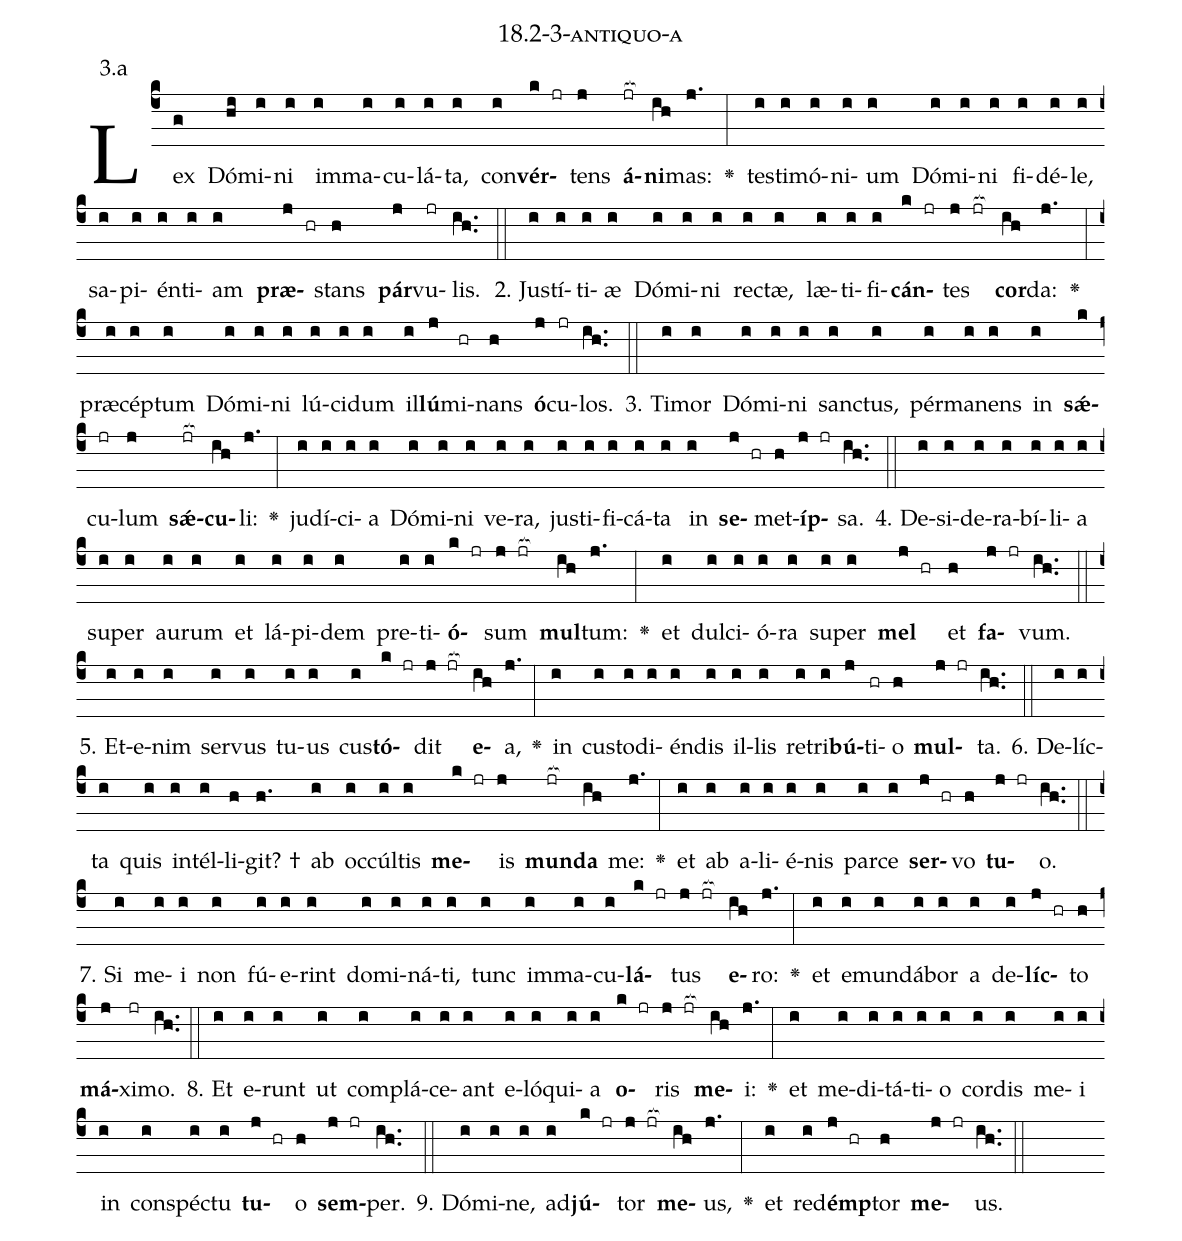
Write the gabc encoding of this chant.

name: 18.2-3-antiquo-a;
annotation: 3.a;
%%
(c4)Lex(g) Dó(hi)mi(i)ni(i) im(i)ma(i)cu(i)lá(i)ta,(i) con(i)<b>vér</b>(k jr)tens(j) <b>á</b>(jr[ocb:1{])<b>ni</b>(ih[ocb:0}])mas:(j.) <v>\greheightstar</v>(:) tes(i)ti(i)mó(i)ni(i)um(i) Dó(i)mi(i)ni(i) fi(i)dé(i)le,(i) sa(i)pi(i)én(i)ti(i)am(i) <b>præ</b>(j hr)stans(h) <b>pár</b>(j)vu(jr)lis.(ih..) (::)
2. Jus(i)tí(i)ti(i)æ(i) Dó(i)mi(i)ni(i) rec(i)tæ,(i) læ(i)ti(i)fi(i)<b>cán</b>(k jr)tes(j jr[ocb:1{]) <b>cor</b>(ih[ocb:0}])da:(j.) <v>\greheightstar</v>(:) præ(i)cép(i)tum(i) Dó(i)mi(i)ni(i) lú(i)ci(i)dum(i) il(i)<b>lú</b>(j)mi(hr)nans(h) <b>ó</b>(j)cu(jr)los.(ih..) (::)
3. Ti(i)mor(i) Dó(i)mi(i)ni(i) sanc(i)tus,(i) pér(i)ma(i)nens(i) in(i) <b>sǽ</b>(k)cu(jr)lum(j) <b>sǽ</b>(jr[ocb:1{])<b>cu</b>(ih[ocb:0}])li:(j.) <v>\greheightstar</v>(:) ju(i)dí(i)ci(i)a(i) Dó(i)mi(i)ni(i) ve(i)ra,(i) jus(i)ti(i)fi(i)cá(i)ta(i) in(i) <b>se</b>(j hr)met(h)<b>íp</b>(j jr)sa.(ih..) (::)
4. De(i)si(i)de(i)ra(i)bí(i)li(i)a(i) su(i)per(i) au(i)rum(i) et(i) lá(i)pi(i)dem(i) pre(i)ti(i)<b>ó</b>(k jr)sum(j jr[ocb:1{]) <b>mul</b>(ih[ocb:0}])tum:(j.) <v>\greheightstar</v>(:) et(i) dul(i)ci(i)ó(i)ra(i) su(i)per(i) <b>mel</b>(j hr) et(h) <b>fa</b>(j jr)vum.(ih..) (::)
5. Et(i)e(i)nim(i) ser(i)vus(i) tu(i)us(i) cus(i)<b>tó</b>(k jr)dit(j jr[ocb:1{]) <b>e</b>(ih[ocb:0}])a,(j.) <v>\greheightstar</v>(:) in(i) cus(i)to(i)di(i)én(i)dis(i) il(i)lis(i) re(i)tri(i)<b>bú</b>(j)ti(hr)o(h) <b>mul</b>(j jr)ta.(ih..) (::)
6. De(i)líc(i)ta(i) quis(i) in(i)tél(i)li(h)git? †(h.) ab(i) oc(i)cúl(i)tis(i) <b>me</b>(k jr)is(j) <b>mun</b>(jr[ocb:1{])<b>da</b>(ih[ocb:0}]) me:(j.) <v>\greheightstar</v>(:) et(i) ab(i) a(i)li(i)é(i)nis(i) par(i)ce(i) <b>ser</b>(j hr)vo(h) <b>tu</b>(j jr)o.(ih..) (::)
7. Si(i) me(i)i(i) non(i) fú(i)e(i)rint(i) do(i)mi(i)ná(i)ti,(i) tunc(i) im(i)ma(i)cu(i)<b>lá</b>(k jr)tus(j jr[ocb:1{]) <b>e</b>(ih[ocb:0}])ro:(j.) <v>\greheightstar</v>(:) et(i) e(i)mun(i)dá(i)bor(i) a(i) de(i)<b>líc</b>(j hr)to(h) <b>má</b>(j)xi(jr)mo.(ih..) (::)
8. Et(i) e(i)runt(i) ut(i) com(i)plá(i)ce(i)ant(i) e(i)ló(i)qui(i)a(i) <b>o</b>(k jr)ris(j jr[ocb:1{]) <b>me</b>(ih[ocb:0}])i:(j.) <v>\greheightstar</v>(:) et(i) me(i)di(i)tá(i)ti(i)o(i) cor(i)dis(i) me(i)i(i) in(i) con(i)spéc(i)tu(i) <b>tu</b>(j hr)o(h) <b>sem</b>(j jr)per.(ih..) (::)
9. Dó(i)mi(i)ne,(i) ad(i)<b>jú</b>(k jr)tor(j jr[ocb:1{]) <b>me</b>(ih[ocb:0}])us,(j.) <v>\greheightstar</v>(:) et(i) red(i)<b>émp</b>(j hr)tor(h) <b>me</b>(j jr)us.(ih..) (::)
